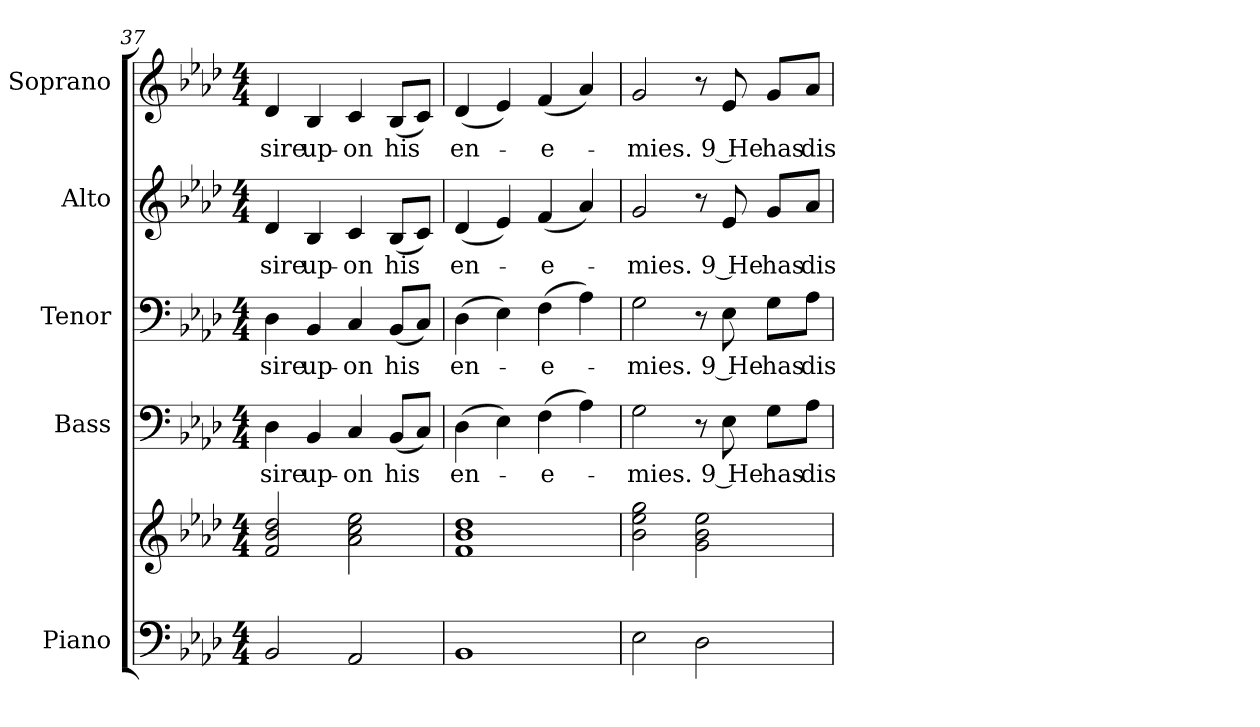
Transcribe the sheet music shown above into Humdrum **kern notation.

**kern	**kern	**kern	**text	**kern	**text	**kern	**text	**kern	**text
*part5	*part5	*part4	*part4	*part3	*part3	*part2	*part2	*part1	*part1
*staff6	*staff5	*staff4	*staff4	*staff3	*staff3	*staff2	*staff2	*staff1	*staff1
*I"Piano	*	*I"Bass	*	*I"Tenor	*	*I"Alto	*	*I"Soprano	*
*I'Pno.	*	*I'B.	*	*I'T.	*	*I'A.	*	*I'S.	*
!!LO:PB:g=z
*clefF4	*clefG2	*clefF4	*	*clefF4	*	*clefG2	*	*clefG2	*
*k[b-e-a-d-]	*k[b-e-a-d-]	*k[b-e-a-d-]	*	*k[b-e-a-d-]	*	*k[b-e-a-d-]	*	*k[b-e-a-d-]	*
*A-:	*A-:	*A-:	*	*A-:	*	*A-:	*	*A-:	*
*M4/4	*M4/4	*M4/4	*	*M4/4	*	*M4/4	*	*M4/4	*
=37	=37	=37	=37	=37	=37	=37	=37	=37	=37
!	!	!	!LO:LY:b:color=#000000	!	!	!	!	!	!
!	!	!	!	!	!LO:LY:b:color=#000000	!	!	!	!
!	!	!	!	!	!	!	!LO:LY:b:color=#000000	!	!
!	!	!	!	!	!	!	!	!	!LO:LY:b:color=#000000
2BB-i/	2fi/ 2b-i 2dd-i	4D-i\	-sire	4D-i\	-sire	4d-i/	-sire	4d-i/	-sire
!	!	!	!LO:LY:b:color=#000000	!	!	!	!	!	!
!	!	!	!	!	!LO:LY:b:color=#000000	!	!	!	!
!	!	!	!	!	!	!	!LO:LY:b:color=#000000	!	!
!	!	!	!	!	!	!	!	!	!LO:LY:b:color=#000000
.	.	4BB-i/	up-	4BB-i/	up-	4B-i/	up-	4B-i/	up-
!	!	!	!LO:LY:b:color=#000000	!	!	!	!	!	!
!	!	!	!	!	!LO:LY:b:color=#000000	!	!	!	!
!	!	!	!	!	!	!	!LO:LY:b:color=#000000	!	!
!	!	!	!	!	!	!	!	!	!LO:LY:b:color=#000000
2AA-i/	2a-i\ 2cci 2ee-i	4Ci/	-on	4Ci/	-on	4ci/	-on	4ci/	-on
!	!	!	!LO:LY:b:color=#000000	!	!	!	!	!	!
!	!	!	!	!	!LO:LY:b:color=#000000	!	!	!	!
!	!	!	!	!	!	!	!LO:LY:b:color=#000000	!	!
!	!	!	!	!	!	!	!	!	!LO:LY:b:color=#000000
.	.	(8BB-i/L	his	(8BB-i/L	his	(8B-i/L	his	(8B-i/L	his
.	.	8Ci/J)	.	8Ci/J)	.	8ci/J)	.	8ci/J)	.
=38	=38	=38	=38	=38	=38	=38	=38	=38	=38
!	!	!	!LO:LY:b:color=#000000	!	!	!	!	!	!
!	!	!	!	!	!LO:LY:b:color=#000000	!	!	!	!
!	!	!	!	!	!	!	!LO:LY:b:color=#000000	!	!
!	!	!	!	!	!	!	!	!	!LO:LY:b:color=#000000
1BB-i	1fi 1b-i 1dd-i	(4D-i\	en-	(4D-i\	en-	(4d-i/	en-	(4d-i/	en-
.	.	4E-i\)	.	4E-i\)	.	4e-i/)	.	4e-i/)	.
!	!	!	!LO:LY:b:color=#000000	!	!	!	!	!	!
!	!	!	!	!	!LO:LY:b:color=#000000	!	!	!	!
!	!	!	!	!	!	!	!LO:LY:b:color=#000000	!	!
!	!	!	!	!	!	!	!	!	!LO:LY:b:color=#000000
.	.	(4Fi\	-e-	(4Fi\	-e-	(4fi/	-e-	(4fi/	-e-
.	.	4A-i\)	.	4A-i\)	.	4a-i/)	.	4a-i/)	.
!!LO:PB:g=z
=39	=39	=39	=39	=39	=39	=39	=39	=39	=39
!	!	!	!LO:LY:b:color=#000000	!	!	!	!	!	!
!	!	!	!	!	!LO:LY:b:color=#000000	!	!	!	!
!	!	!	!	!	!	!	!LO:LY:b:color=#000000	!	!
!	!	!	!	!	!	!	!	!	!LO:LY:b:color=#000000
2E-i\	2b-i\ 2ee-i 2ggi	2Gi\	-mies.	2Gi\	-mies.	2gi/	-mies.	2gi/	-mies.
2D-i\	2gi\ 2b-i 2ee-i	8r	.	8r	.	8r	.	8r	.
!	!	!	!LO:LY:b:color=#000000	!	!	!	!	!	!
!	!	!	!	!	!LO:LY:b:color=#000000	!	!	!	!
!	!	!	!	!	!	!	!LO:LY:b:color=#000000	!	!
!	!	!	!	!	!	!	!	!	!LO:LY:b:color=#000000
.	.	8E-i\	9 He	8E-i\	9 He	8e-i/	9 He	8e-i/	9 He
!	!	!	!LO:LY:b:color=#000000	!	!	!	!	!	!
!	!	!	!	!	!LO:LY:b:color=#000000	!	!	!	!
!	!	!	!	!	!	!	!LO:LY:b:color=#000000	!	!
!	!	!	!	!	!	!	!	!	!LO:LY:b:color=#000000
.	.	8Gi\L	has	8Gi\L	has	8gi/L	has	8gi/L	has
!	!	!	!LO:LY:b:color=#000000	!	!	!	!	!	!
!	!	!	!	!	!LO:LY:b:color=#000000	!	!	!	!
!	!	!	!	!	!	!	!LO:LY:b:color=#000000	!	!
!	!	!	!	!	!	!	!	!	!LO:LY:b:color=#000000
.	.	8A-i\J	dis-	8A-i\J	dis-	8a-i/J	dis-	8a-i/J	dis-
=	=	=	=	=	=	=	=	=	=
*-	*-	*-	*-	*-	*-	*-	*-	*-	*-
